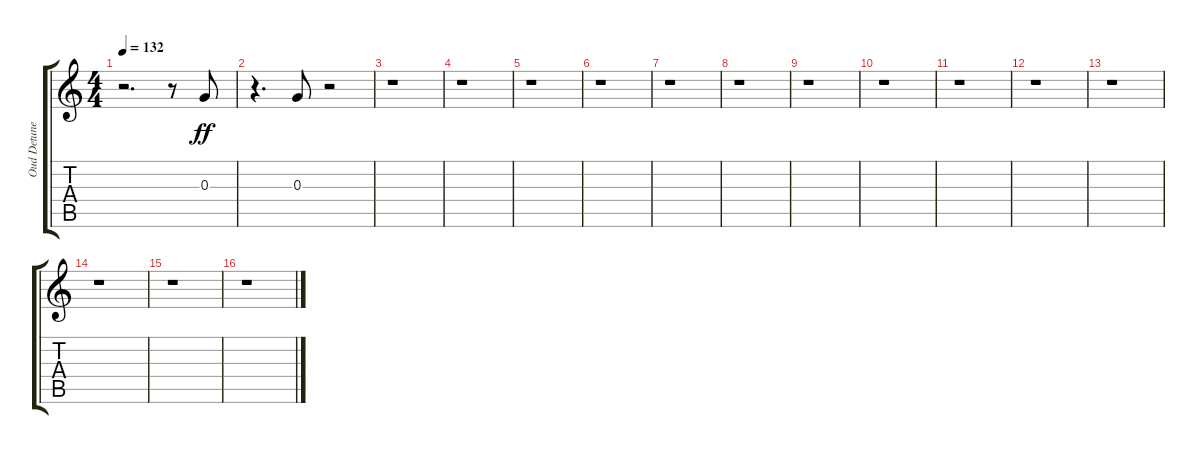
\track ("Oud Detune" "Oud Detune") {instrument banjo}
\staff {score tabs}
\tuning (E4 B3 G3 D3 A2 E2) {hide}
\displaytranspose 12
\ts (4 4)
\tempo 132
\clef g2
\ks c
r.2{d dy ff} r.8 0.3.8 |
r.4{d} 0.3.8 r.2 |
r.1 |
r.1 |
r.1 |
r.1 |
r.1 |
r.1 |
r.1 |
r.1 |
r.1 |
r.1 |
r.1 |
r.1 |
r.1 |
r.1
